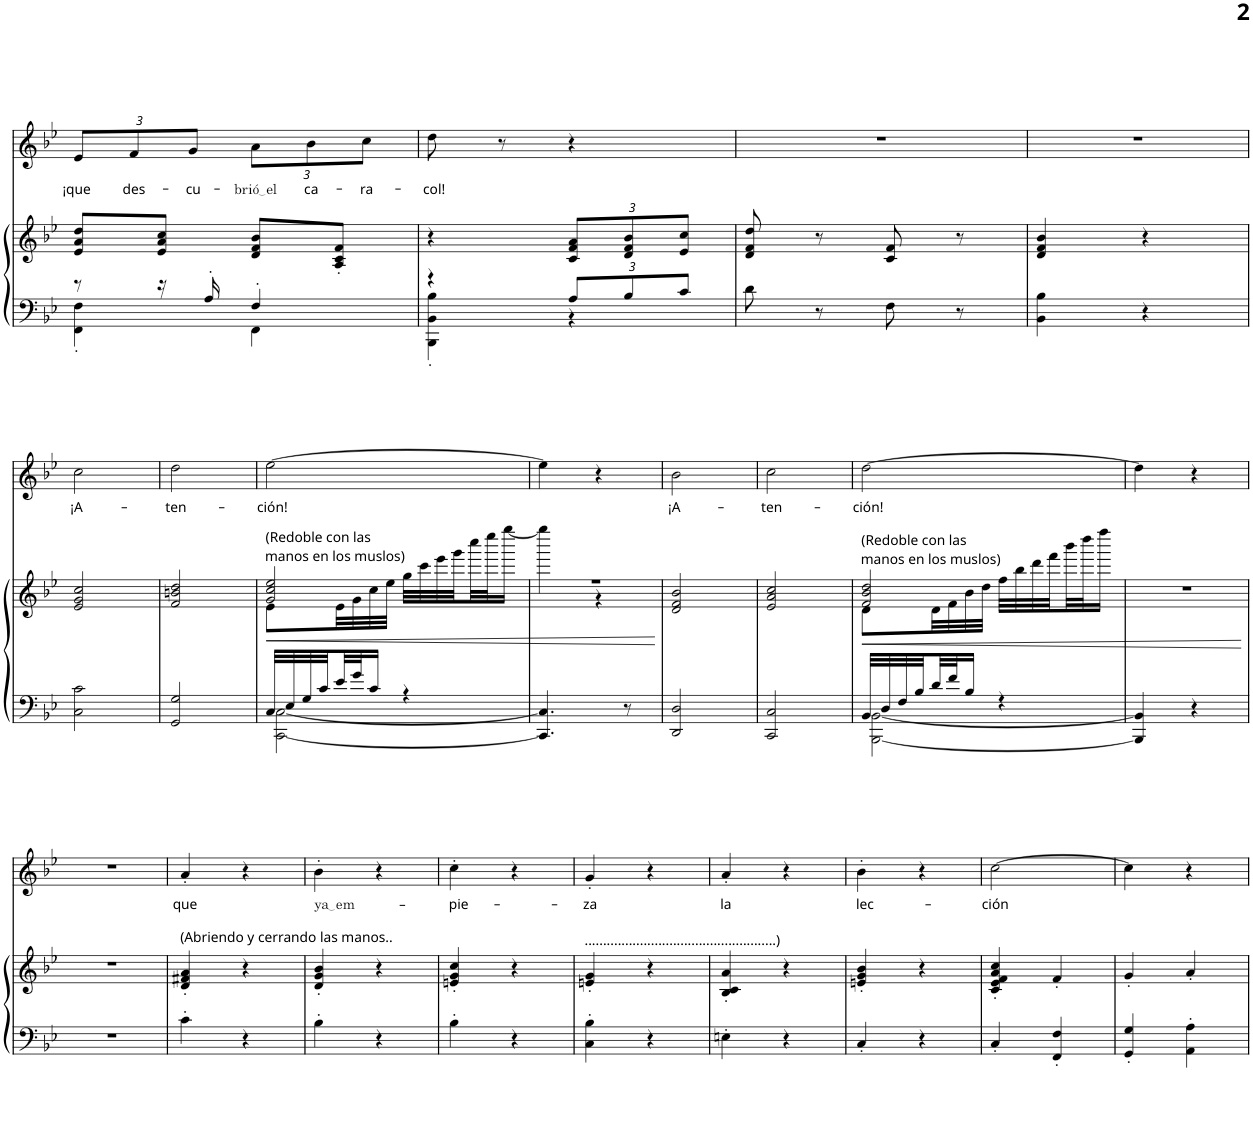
**kern	**kern	**dynam	**kern	**text	**kern
*part3	*part3	*part3	*part2	*part2	*part1
*staff4	*staff3	*staff3/4	*staff2	*staff2	*staff1
*I"Piano	*	*	*I"Trompeta	*	*I"Triángulo
*I'Pno	*	*	*I'Tpt	*	*I'Tri
!!LO:PB:g=z
*clefF4	*clefG2	*	*clefG2	*	*clefG2
*	*	*	*Trd1c2	*	*
*k[b-e-]	*k[b-e-]	*	*k[b-e-]	*	*k[b-e-]
*M2/4	*M2/4	*	*M2/4	*	*M2/4
=15	=15	=15	=15	=15	=15
*^	*	*	*	*	*
*	*	*	*	*Xbrackettup	*	*
!	!	!	!	!	!LO:LY:b	!
8r	4FF\' 4F\'	8e-/ 8a/ 8dd/L	.	12e-/L	¡que	2ryy
!	!	!	!	!	!LO:LY:b	!
.	.	.	.	12f/	des-	.
16r	.	8e-/ 8a/ 8cc/J	.	.	.	.
!	!	!	!	!	!LO:LY:b	!
.	.	.	.	12g/J	-cu-	.
16A'/	.	.	.	.	.	.
!	!	!	!	!	!LO:LY:b	!
4F'/	4FF\	8d/ 8f/ 8b-/L	.	12a\L	brió el	.
!	!	!	!	!	!LO:LY:b	!
.	.	.	.	12b-\	ca-	.
.	.	8A/' 8c/' 8f/'J	.	.	.	.
!	!	!	!	!	!LO:LY:b	!
.	.	.	.	12cc\J	-ra-	.
=16	=16	=16	=16	=16	=16	=16
!	!	!	!	!	!LO:LY:b	!
4r	4BBB-\' 4BB-\' 4B-\'	4r	.	8dd\	-col!	2ryy
.	.	.	.	8r	.	.
*Xbrackettup	*	*Xbrackettup	*	*	*	*
12A/L	4r	12c/ 12f/ 12a/L	.	4r	.	.
12B-/	.	12d/ 12f/ 12b-/	.	.	.	.
12c/J	.	12e-/ 12cc/J	.	.	.	.
*v	*v	*	*	*	*	*
=17	=17	=17	=17	=17	=17
8d\	8d/ 8f/ 8dd/	.	2r	.	2ryy
8r	8r	.	.	.	.
8F\	8c/ 8f/	.	.	.	.
8r	8r	.	.	.	.
=18	=18	=18	=18	=18	=18
4BB-\ 4B-\	4d/ 4f/ 4b-/	.	2r	.	2ryy
4r	4r	.	.	.	.
!!LO:LB:g=z
=19	=19	=19	=19	=19	=19
!	!	!	!	!LO:LY:b	!
2C\ 2c\	2e-/ 2g/ 2cc/	.	2cc\	¡A-	2ryy
=20	=20	=20	=20	=20	=20
!	!	!	!	!LO:LY:b	!
2GG/ 2G/	2f/ 2bn/ 2dd/	.	2dd\	-ten-	2ryy
=21	=21	=21	=21	=21	=21
*^	*	*	*	*	*
!	!	!LO:TX:a:t=(Redoble con las	!	!	!	!
!	!	!LO:TX:a:t=manos en los muslos)	!	!	!	!
!	!	!	!LO:HP:b	!	!LO:LY:b	!
*	*	*^	*	*	*	*
32C/LLL	[2CC\ [2C\	2g/ 2cc/ 2ee-/	8e-\L	<	[2ee-\	-ción!	2ryy
32E-/	.	.	.	.	.	.	.
32G/	.	.	.	.	.	.	.
32c/	.	.	.	.	.	.	.
32e-/	.	.	32e-\LL	.	.	.	.
32g/J	.	.	32g\	.	.	.	.
16c/JJ	.	.	32cc\	.	.	.	.
.	.	.	32ee-\JJJ	.	.	.	.
4r	.	.	32gg\LLL	.	.	.	.
.	.	.	32ccc\	.	.	.	.
.	.	.	32eee-\	.	.	.	.
.	.	.	32ggg\	.	.	.	.
.	.	.	32cccc\	.	.	.	.
.	.	.	32eeee-\J	.	.	.	.
.	.	.	[16gggg\JJ	.	.	.	.
*v	*v	*	*	*	*	*	*
=22	=22	=22	=22	=22	=22	=22
4.CC/] 4.C/]	2r	4gggg\]	.	4ee-\]	.	2ryy
.	.	4r	.	4r	.	.
8r	.	.	.	.	.	.
*	*v	*v	*	*	*	*
.	.	[	.	.	.
=23	=23	=23	=23	=23	=23
!	!	!	!	!LO:LY:b	!
2DD/ 2D/	2d/ 2f/ 2b-/	.	2b-\	¡A-	2ryy
=24	=24	=24	=24	=24	=24
!	!	!	!	!LO:LY:b	!
2CC/ 2C/	2e-/ 2a/ 2cc/	.	2cc\	-ten-	2ryy
=25	=25	=25	=25	=25	=25
*^	*	*	*	*	*
!	!	!LO:TX:a:t=(Redoble con las	!	!	!	!
!	!	!LO:TX:a:t=manos en los muslos)	!	!	!	!
!	!	!	!LO:HP:b	!	!LO:LY:b	!
*	*	*^	*	*	*	*
32BB-/LLL	[2BBB-\ [2BB-\	2f/ 2b-/ 2dd/	8d\L	<	[2dd\	-ción!	2ryy
32D/	.	.	.	.	.	.	.
32F/	.	.	.	.	.	.	.
32B-/	.	.	.	.	.	.	.
32d/	.	.	32d\LL	.	.	.	.
32f/J	.	.	32f\	.	.	.	.
16B-/JJ	.	.	32b-\	.	.	.	.
.	.	.	32dd\JJJ	.	.	.	.
4r	.	.	32ff\LLL	.	.	.	.
.	.	.	32bb-\	.	.	.	.
.	.	.	32ddd\	.	.	.	.
.	.	.	32fff\	.	.	.	.
.	.	.	32bbb-\	.	.	.	.
.	.	.	32dddd\J	.	.	.	.
.	.	.	16ffff\JJ	.	.	.	.
*v	*v	*	*	*	*	*	*
*	*v	*v	*	*	*	*
=26	=26	=26	=26	=26	=26
4BBB-/] 4BB-/]	2r	.	4dd\]	.	2ryy
4r	.	.	4r	.	.
.	.	[	.	.	.
!!LO:LB:g=z
=27	=27	=27	=27	=27	=27
2r	2r	.	2r	.	2ryy
=28	=28	=28	=28	=28	=28
!	!LO:TX:a:t=(Abriendo y cerrando las manos..	!	!	!	!
!	!	!	!	!LO:LY:b	!
4c'\	4d/' 4f#X/' 4a/'	.	4a'/	que	2ryy
4r	4r	.	4r	.	.
=29	=29	=29	=29	=29	=29
!	!	!	!	!LO:LY:b	!
4B-'\	4d/' 4g/' 4b-/'	.	4b-'\	ya em	2ryy
4r	4r	.	4r	.	.
=30	=30	=30	=30	=30	=30
!	!	!	!	!LO:LY:b	!
4B-'\	4en/' 4g/' 4cc/'	.	4cc'\	-pie-	2ryy
4r	4r	.	4r	.	.
=31	=31	=31	=31	=31	=31
!	!LO:TX:a:t=....................................................)	!	!	!	!
!	!	!	!	!LO:LY:b	!
4C\' 4B-\'	4en/' 4g/'	.	4g'/	-za	2ryy
4r	4r	.	4r	.	.
=32	=32	=32	=32	=32	=32
!	!	!	!	!LO:LY:b	!
4En'\	4B-/' 4c/' 4a/'	.	4a'/	la	2ryy
4r	4r	.	4r	.	.
=33	=33	=33	=33	=33	=33
!	!	!	!	!LO:LY:b	!
4C'/	4en/' 4g/' 4b-/'	.	4b-'\	lec-	2ryy
4r	4r	.	4r	.	.
=34	=34	=34	=34	=34	=34
!	!	!	!	!LO:LY:b	!
4C'/	4c/' 4e-/' 4f/' 4a/' 4cc/'	.	[2cc\	-ción	2ryy
4FF/' 4F/'	4f'/	.	.	.	.
=35	=35	=35	=35	=35	=35
4GG/' 4G/'	4g'/	.	4cc\]	.	2ryy
4AA\' 4A\'	4a'/	.	4r	.	.
=	=	=	=	=	=
*-	*-	*-	*-	*-	*-
